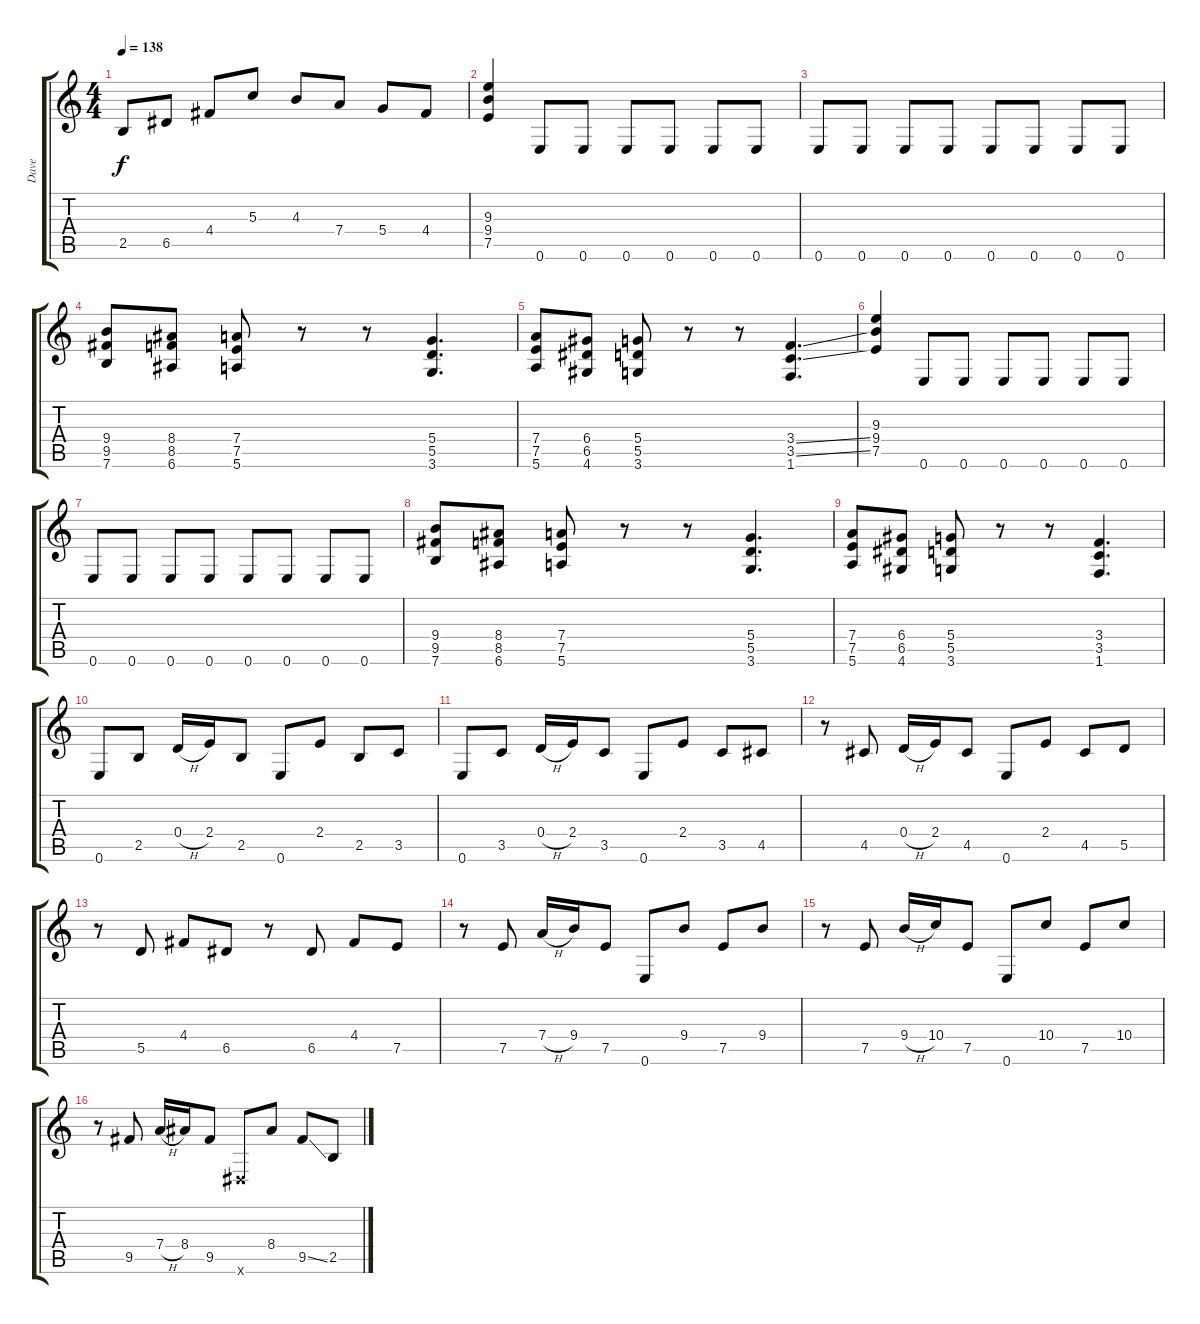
\track ("Dave" "Dave") {instrument distortionguitar}
\staff {score tabs}
\tuning (E4 B3 G3 D3 A2 E2) {hide}
\ts (4 4)
\tempo 138
\clef g2
\ks c
2.5{t}.8{dy f} 6.5.8 4.4.8 5.3.8 4.3.8 7.4.8 5.4.8 4.4.8 |
(9.3 9.4 7.5).4 0.6.8 0.6.8 0.6.8 0.6.8 0.6.8 0.6.8 |
0.6.8 0.6.8 0.6.8 0.6.8 0.6.8 0.6.8 0.6.8 0.6.8 |
(9.4 9.5 7.6).8 (8.4 8.5 6.6).8 (7.4 7.5 5.6).8 r.8 r.8 (5.4 5.5 3.6).4{d} |
(7.4 7.5 5.6).8 (6.4 6.5 4.6).8 (5.4 5.5 3.6).8 r.8 r.8 (3.4{ss} 3.5{ss} 1.6).4{d} |
(9.3 9.4 7.5).4 0.6.8 0.6.8 0.6.8 0.6.8 0.6.8 0.6.8 |
0.6.8 0.6.8 0.6.8 0.6.8 0.6.8 0.6.8 0.6.8 0.6.8 |
(9.4 9.5 7.6).8 (8.4 8.5 6.6).8 (7.4 7.5 5.6).8 r.8 r.8 (5.4 5.5 3.6).4{d} |
(7.4 7.5 5.6).8 (6.4 6.5 4.6).8 (5.4 5.5 3.6).8 r.8 r.8 (3.4 3.5 1.6).4{d} |
0.6.8 2.5.8 0.4{h}.16 2.4.16 2.5.8 0.6.8 2.4.8 2.5.8 3.5.8 |
0.6.8 3.5.8 0.4{h}.16 2.4.16 3.5.8 0.6.8 2.4.8 3.5.8 4.5.8 |
r.8 4.5.8 0.4{h}.16 2.4.16 4.5.8 0.6.8 2.4.8 4.5.8 5.5.8 |
r.8 5.5.8 4.4.8 6.5.8 r.8 6.5.8 4.4.8 7.5.8 |
r.8 7.5.8 7.4{h}.16 9.4.16 7.5.8 0.6.8 9.4.8 7.5.8 9.4.8 |
r.8 7.5.8 9.4{h}.16 10.4.16 7.5.8 0.6.8 10.4.8 7.5.8 10.4.8 |
r.8 9.5.8 7.4{h}.16 8.4.16 9.5.8 -1.6{x}.8 8.4.8 9.5{ss}.8 2.5.8
